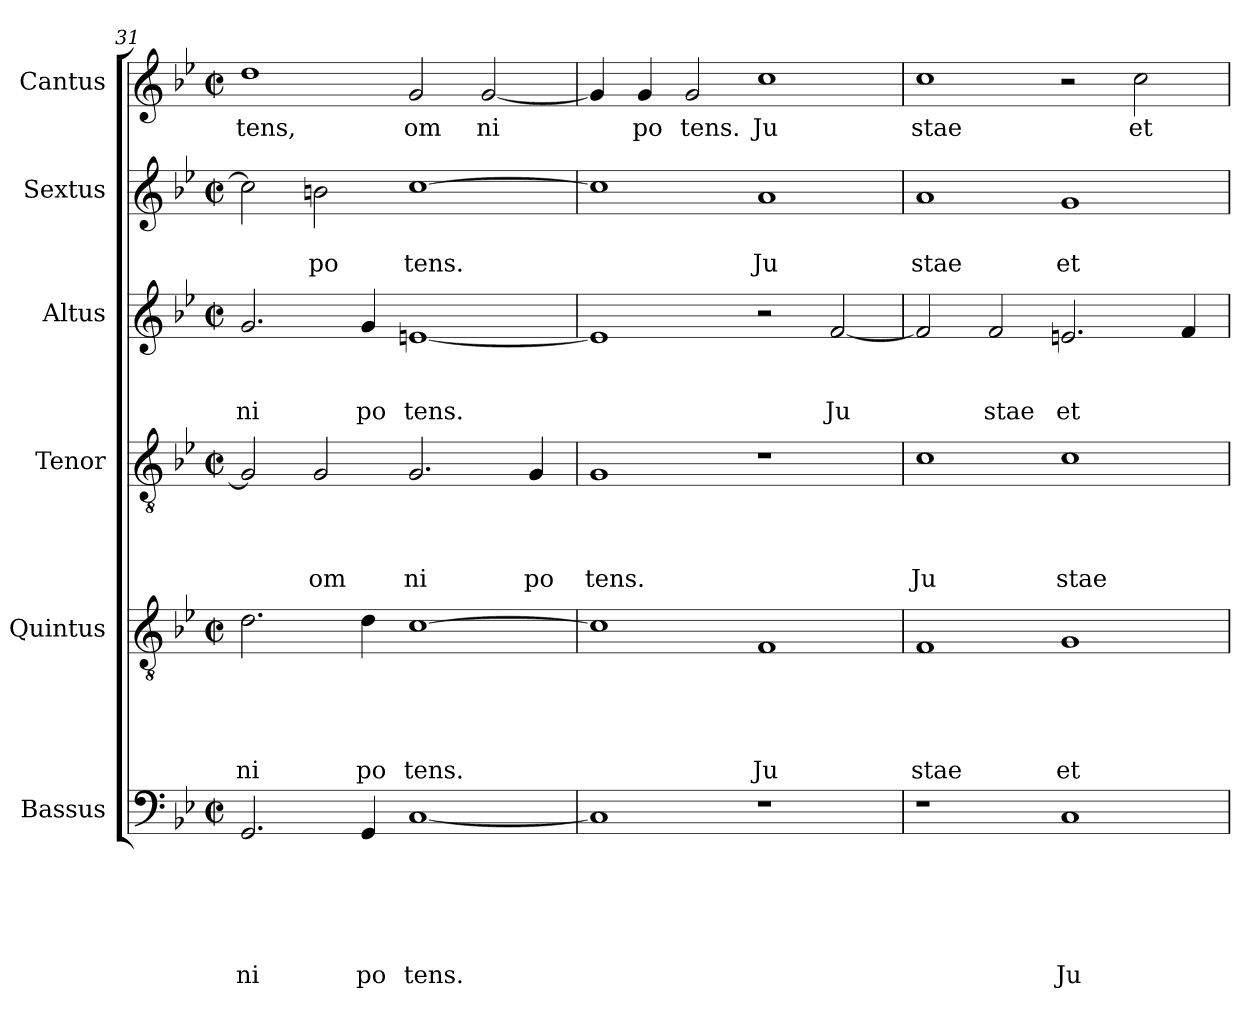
**kern	**text	**text	**text	**text	**text	**text	**kern	**text	**text	**text	**text	**text	**kern	**text	**text	**text	**text	**kern	**text	**text	**text	**kern	**text	**text	**kern	**text
*part6	*part6	*part6	*part6	*part6	*part6	*part6	*part5	*part5	*part5	*part5	*part5	*part5	*part4	*part4	*part4	*part4	*part4	*part3	*part3	*part3	*part3	*part2	*part2	*part2	*part1	*part1
*staff6	*staff6	*staff6	*staff6	*staff6	*staff6	*staff6	*staff5	*staff5	*staff5	*staff5	*staff5	*staff5	*staff4	*staff4	*staff4	*staff4	*staff4	*staff3	*staff3	*staff3	*staff3	*staff2	*staff2	*staff2	*staff1	*staff1
*I"Bassus	*	*	*	*	*	*	*I"Quintus	*	*	*	*	*	*I"Tenor	*	*	*	*	*I"Altus	*	*	*	*I"Sextus	*	*	*I"Cantus	*
*clefF4	*	*	*	*	*	*	*clefGv2	*	*	*	*	*	*clefGv2	*	*	*	*	*clefG2	*	*	*	*clefG2	*	*	*clefG2	*
*k[b-e-]	*	*	*	*	*	*	*k[b-e-]	*	*	*	*	*	*k[b-e-]	*	*	*	*	*k[b-e-]	*	*	*	*k[b-e-]	*	*	*k[b-e-]	*
*B-:	*	*	*	*	*	*	*B-:	*	*	*	*	*	*B-:	*	*	*	*	*B-:	*	*	*	*B-:	*	*	*B-:	*
*M2/2	*	*	*	*	*	*	*M2/2	*	*	*	*	*	*M2/2	*	*	*	*	*M2/2	*	*	*	*M2/2	*	*	*M2/2	*
*met(c|)	*	*	*	*	*	*	*met(c|)	*	*	*	*	*	*met(c|)	*	*	*	*	*met(c|)	*	*	*	*met(c|)	*	*	*met(c|)	*
=31	=31	=31	=31	=31	=31	=31	=31	=31	=31	=31	=31	=31	=31	=31	=31	=31	=31	=31	=31	=31	=31	=31	=31	=31	=31	=31
!	!	!	!	!	!	!LO:LY:b	!	!	!	!	!	!LO:LY:b	!	!	!	!	!	!	!	!	!LO:LY:b	!	!	!	!	!LO:LY:b
2.GG/	.	.	.	.	.	ni	2.d\	.	.	.	.	ni	2G/]	.	.	.	.	2.g/	.	.	ni	2cc\]	.	.	1dd	tens,
!	!	!	!	!	!	!	!	!	!	!	!	!	!	!	!	!	!LO:LY:b	!	!	!	!	!	!	!LO:LY:b	!	!
.	.	.	.	.	.	.	.	.	.	.	.	.	2G/	.	.	.	om	.	.	.	.	2bn\	.	po	.	.
!	!	!	!	!	!	!LO:LY:b	!	!	!	!	!	!LO:LY:b	!	!	!	!	!	!	!	!	!LO:LY:b	!	!	!	!	!
4GG/	.	.	.	.	.	po	4d\	.	.	.	.	po	.	.	.	.	.	4g/	.	.	po	.	.	.	.	.
!	!	!	!	!	!	!LO:LY:b	!	!	!	!	!	!LO:LY:b	!	!	!	!	!LO:LY:b	!	!	!	!LO:LY:b	!	!	!LO:LY:b	!	!LO:LY:b
[<1C	.	.	.	.	.	tens.	[>1c	.	.	.	.	tens.	2.G/	.	.	.	ni	[<1en	.	.	tens.	[>1cc	.	tens.	2g/	om
!	!	!	!	!	!	!	!	!	!	!	!	!	!	!	!	!	!	!	!	!	!	!	!	!	!	!LO:LY:b
.	.	.	.	.	.	.	.	.	.	.	.	.	.	.	.	.	.	.	.	.	.	.	.	.	[<2g/	ni
!	!	!	!	!	!	!	!	!	!	!	!	!	!	!	!	!	!LO:LY:b	!	!	!	!	!	!	!	!	!
.	.	.	.	.	.	.	.	.	.	.	.	.	4G/	.	.	.	po	.	.	.	.	.	.	.	.	.
=32	=32	=32	=32	=32	=32	=32	=32	=32	=32	=32	=32	=32	=32	=32	=32	=32	=32	=32	=32	=32	=32	=32	=32	=32	=32	=32
!	!	!	!	!	!	!	!	!	!	!	!	!	!	!	!	!	!LO:LY:b	!	!	!	!	!	!	!	!	!
1C]	.	.	.	.	.	.	1c]	.	.	.	.	.	1G	.	.	.	tens.	1e]	.	.	.	1cc]	.	.	4g/]	.
!	!	!	!	!	!	!	!	!	!	!	!	!	!	!	!	!	!	!	!	!	!	!	!	!	!	!LO:LY:b
.	.	.	.	.	.	.	.	.	.	.	.	.	.	.	.	.	.	.	.	.	.	.	.	.	4g/	po
!	!	!	!	!	!	!	!	!	!	!	!	!	!	!	!	!	!	!	!	!	!	!	!	!	!	!LO:LY:b
.	.	.	.	.	.	.	.	.	.	.	.	.	.	.	.	.	.	.	.	.	.	.	.	.	2g/	tens.
!	!	!	!	!	!	!	!	!	!	!	!	!LO:LY:b	!	!	!	!	!	!	!	!	!	!	!	!LO:LY:b	!	!LO:LY:b
1r	.	.	.	.	.	.	1F	.	.	.	.	Ju	1r	.	.	.	.	2r	.	.	.	1a	.	Ju	1cc	Ju
!	!	!	!	!	!	!	!	!	!	!	!	!	!	!	!	!	!	!	!	!	!LO:LY:b	!	!	!	!	!
.	.	.	.	.	.	.	.	.	.	.	.	.	.	.	.	.	.	[>2f/	.	.	Ju	.	.	.	.	.
!!LO:PB:g=z
=33	=33	=33	=33	=33	=33	=33	=33	=33	=33	=33	=33	=33	=33	=33	=33	=33	=33	=33	=33	=33	=33	=33	=33	=33	=33	=33
!	!	!	!	!	!	!	!	!	!	!	!	!LO:LY:b	!	!	!	!	!LO:LY:b	!	!	!	!	!	!	!LO:LY:b	!	!LO:LY:b
1r	.	.	.	.	.	.	1F	.	.	.	.	stae	1c	.	.	.	Ju	2f/]	.	.	.	1a	.	stae	1cc	stae
!	!	!	!	!	!	!	!	!	!	!	!	!	!	!	!	!	!	!	!	!	!LO:LY:b	!	!	!	!	!
.	.	.	.	.	.	.	.	.	.	.	.	.	.	.	.	.	.	2f/	.	.	stae	.	.	.	.	.
!	!	!	!	!	!	!LO:LY:b	!	!	!	!	!	!LO:LY:b	!	!	!	!	!LO:LY:b	!	!	!	!LO:LY:b	!	!	!LO:LY:b	!	!
1C	.	.	.	.	.	Ju-	1G	.	.	.	.	et	1c	.	.	.	stae	2.en/	.	.	et	1g	.	et	2r	.
!	!	!	!	!	!	!	!	!	!	!	!	!	!	!	!	!	!	!	!	!	!	!	!	!	!	!LO:LY:b
.	.	.	.	.	.	.	.	.	.	.	.	.	.	.	.	.	.	.	.	.	.	.	.	.	2cc\	et
.	.	.	.	.	.	.	.	.	.	.	.	.	.	.	.	.	.	4f/	.	.	.	.	.	.	.	.
=	=	=	=	=	=	=	=	=	=	=	=	=	=	=	=	=	=	=	=	=	=	=	=	=	=	=
*-	*-	*-	*-	*-	*-	*-	*-	*-	*-	*-	*-	*-	*-	*-	*-	*-	*-	*-	*-	*-	*-	*-	*-	*-	*-	*-
